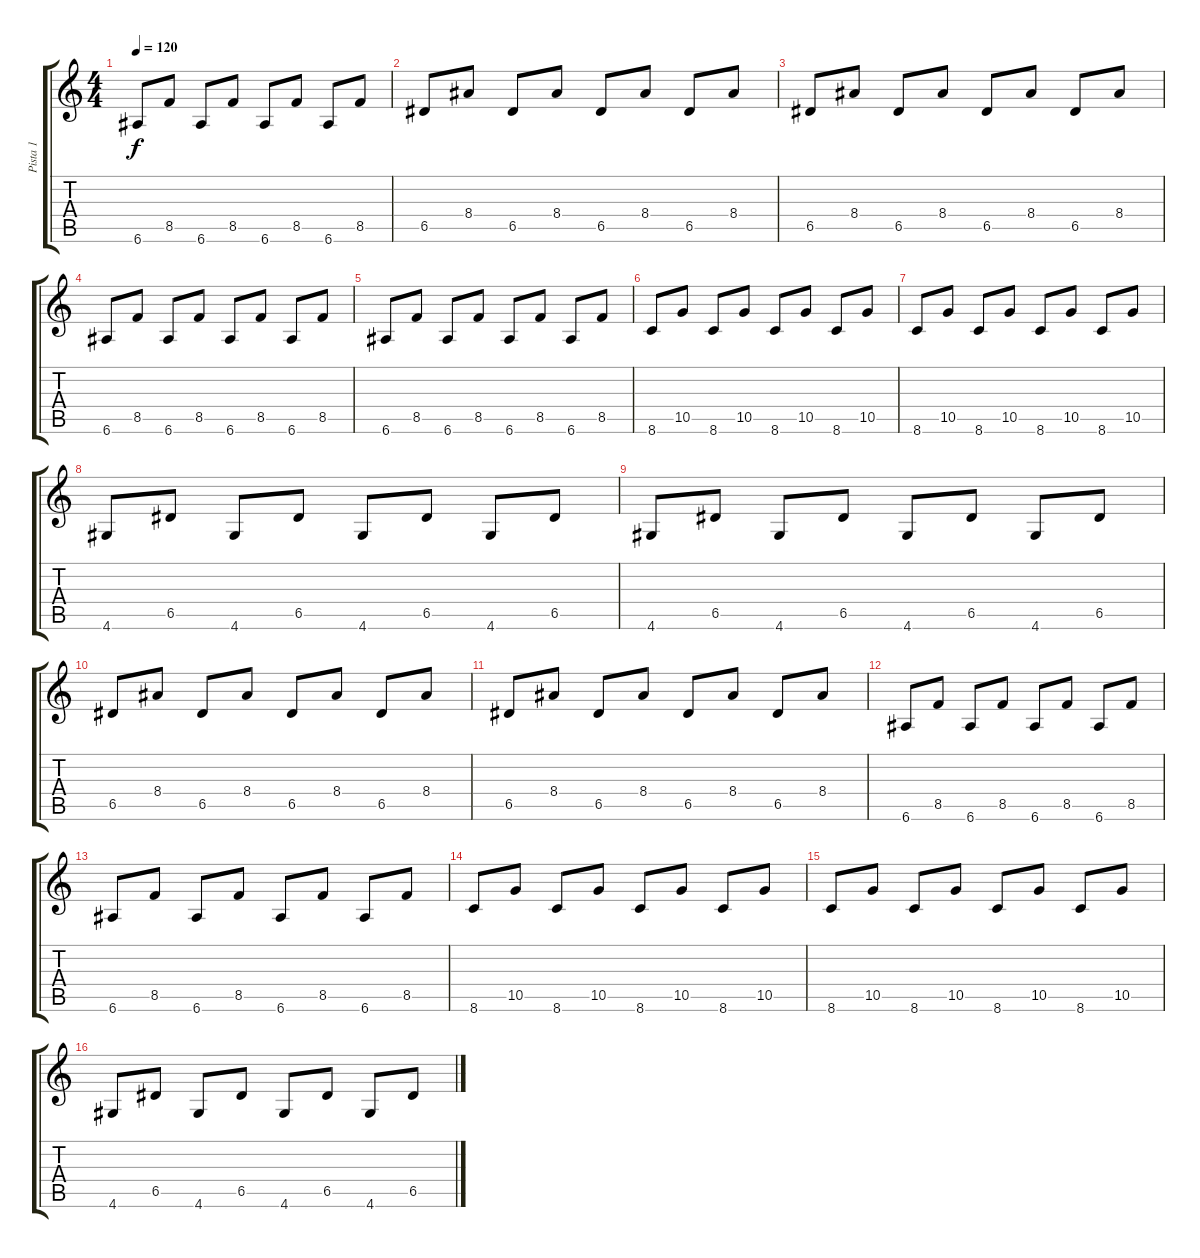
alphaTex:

\track ("Pista 1" "Pista 1") {instrument electricguitarclean}
\staff {score tabs}
\tuning (E4 B3 G3 D3 A2 E2) {hide}
\ts (4 4)
\tempo 120
\clef g2
\ks c
6.6.8{dy f} 8.5.8 6.6.8 8.5.8 6.6.8 8.5.8 6.6.8 8.5.8 |
6.5.8 8.4.8 6.5.8 8.4.8 6.5.8 8.4.8 6.5.8 8.4.8 |
6.5.8 8.4.8 6.5.8 8.4.8 6.5.8 8.4.8 6.5.8 8.4.8 |
6.6.8 8.5.8 6.6.8 8.5.8 6.6.8 8.5.8 6.6.8 8.5.8 |
6.6.8 8.5.8 6.6.8 8.5.8 6.6.8 8.5.8 6.6.8 8.5.8 |
8.6.8 10.5.8 8.6.8 10.5.8 8.6.8 10.5.8 8.6.8 10.5.8 |
8.6.8 10.5.8 8.6.8 10.5.8 8.6.8 10.5.8 8.6.8 10.5.8 |
4.6.8 6.5.8 4.6.8 6.5.8 4.6.8 6.5.8 4.6.8 6.5.8 |
4.6.8 6.5.8 4.6.8 6.5.8 4.6.8 6.5.8 4.6.8 6.5.8 |
6.5.8 8.4.8 6.5.8 8.4.8 6.5.8 8.4.8 6.5.8 8.4.8 |
6.5.8 8.4.8 6.5.8 8.4.8 6.5.8 8.4.8 6.5.8 8.4.8 |
6.6.8 8.5.8 6.6.8 8.5.8 6.6.8 8.5.8 6.6.8 8.5.8 |
6.6.8 8.5.8 6.6.8 8.5.8 6.6.8 8.5.8 6.6.8 8.5.8 |
8.6.8 10.5.8 8.6.8 10.5.8 8.6.8 10.5.8 8.6.8 10.5.8 |
8.6.8 10.5.8 8.6.8 10.5.8 8.6.8 10.5.8 8.6.8 10.5.8 |
4.6.8 6.5.8 4.6.8 6.5.8 4.6.8 6.5.8 4.6.8 6.5.8
